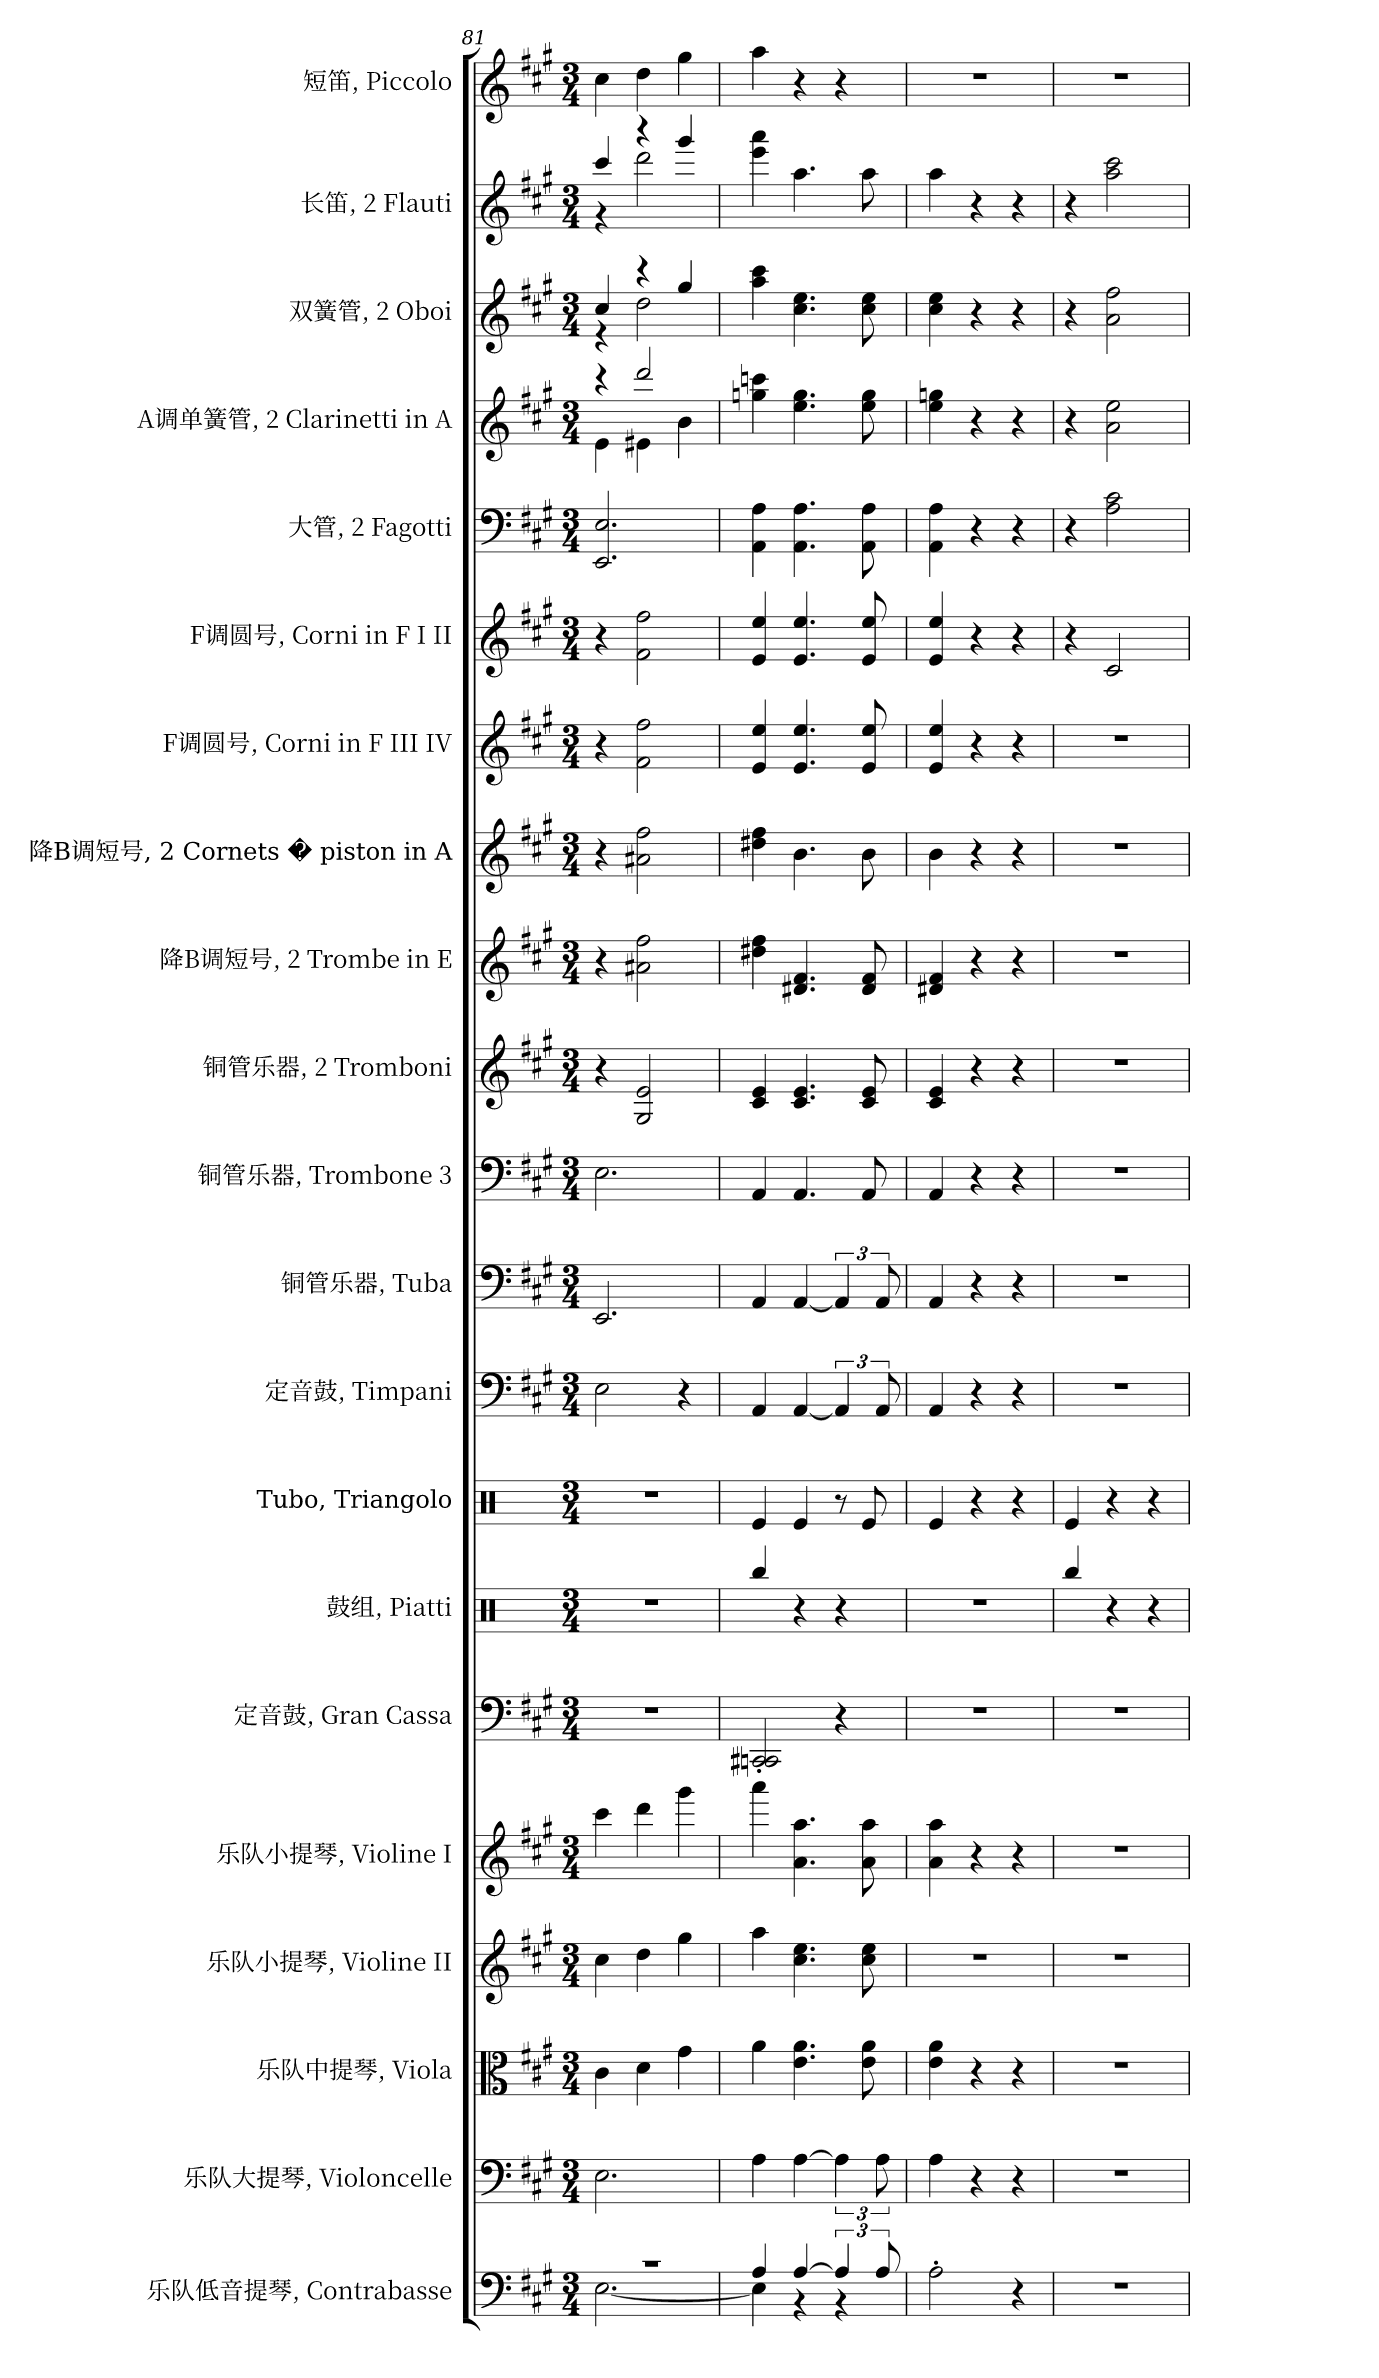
**kern	**kern	**kern	**kern	**kern	**kern	**kern	**kern	**kern	**kern	**kern	**kern	**kern	**kern	**kern	**kern	**kern	**kern	**kern	**kern	**kern
*part21	*part20	*part19	*part18	*part17	*part16	*part15	*part14	*part13	*part12	*part11	*part10	*part9	*part8	*part7	*part6	*part5	*part4	*part3	*part2	*part1
*staff21	*staff20	*staff19	*staff18	*staff17	*staff16	*staff15	*staff14	*staff13	*staff12	*staff11	*staff10	*staff9	*staff8	*staff7	*staff6	*staff5	*staff4	*staff3	*staff2	*staff1
*I"乐队低音提琴, Contrabasse	*I"乐队大提琴, Violoncelle	*I"乐队中提琴, Viola	*I"乐队小提琴, Violine II	*I"乐队小提琴, Violine I	*I"定音鼓, Gran Cassa	*I"鼓组, Piatti	*I"Tubo, Triangolo	*I"定音鼓, Timpani	*I"铜管乐器, Tuba	*I"铜管乐器, Trombone 3	*I"铜管乐器, 2 Tromboni	*I"降B调短号, 2 Trombe in E	*I"降B调短号, 2 Cornets � piston in A	*I"F调圆号, Corni in F III IV	*I"F调圆号, Corni in F I II	*I"大管, 2 Fagotti	*I"A调单簧管, 2 Clarinetti in A	*I"双簧管, 2 Oboi	*I"长笛, 2 Flauti	*I"短笛, Piccolo
*I'Cbs.	*	*	*	*	*	*	*I'Tu.	*I'Timp.	*	*	*	*	*I'B♭ Cnt.	*	*	*	*I'A Cl.	*I'Ob.	*I'Fl.	*I'Picc.
*clefF4	*clefF4	*clefC3	*clefG2	*clefG2	*clefF4	*clefX	*clefX	*clefF4	*clefF4	*clefF4	*clefG2	*clefG2	*clefG2	*clefG2	*clefG2	*clefF4	*clefG2	*clefG2	*clefG2	*clefG2
*ITrd7c12	*	*	*	*	*	*	*	*	*	*	*	*ITrd1c2	*ITrd1c2	*ITrd4c7	*ITrd4c7	*	*ITrd2c3	*	*	*ITrd-7c-12
*k[f#c#g#]	*k[f#c#g#]	*k[f#c#g#]	*k[f#c#g#]	*k[f#c#g#]	*k[f#c#g#]	*k[]	*k[]	*k[f#c#g#]	*k[f#c#g#]	*k[f#c#g#]	*k[f#c#g#]	*k[f#]	*k[f#]	*k[f#c#]	*k[f#c#]	*k[f#c#g#]	*k[f#c#g#d#a#e#]	*k[f#c#g#]	*k[f#c#g#]	*k[f#c#g#]
*M3/4	*M3/4	*M3/4	*M3/4	*M3/4	*M3/4	*M3/4	*M3/4	*M3/4	*M3/4	*M3/4	*M3/4	*M3/4	*M3/4	*M3/4	*M3/4	*M3/4	*M3/4	*M3/4	*M3/4	*M3/4
*MM210	*MM210	*MM210	*MM210	*MM210	*MM210	*MM210	*MM210	*MM210	*MM210	*MM210	*MM210	*MM210	*MM210	*MM210	*MM210	*MM210	*MM210	*MM210	*MM210	*MM210
=81	=81	=81	=81	=81	=81	=81	=81	=81	=81	=81	=81	=81	=81	=81	=81	=81	=81	=81	=81	=81
*^	*	*	*	*	*	*	*	*	*	*	*	*	*	*	*	*	*^	*^	*^	*
2.r	[2.EE\	2.E\	4c#\	4cc#\	4ccc#\	2.r	2.r	2.r	2E\	2.EE/	2.E\	4r	4r	4r	4r	4r	2.EE/ 2.E/	4r	4c#\	4cc#/	4r	4ccc#/	4r	4ccc#\
*	*	*	*	*	*	*	*	*	*	*	*	*	*	*	*	*	*	*	*	*	*	*	*	*MM195
.	.	.	4d\	4dd\	4ddd\	.	.	.	.	.	.	2G#/ 2e/	2g#X\ 2ee\	2g#X\ 2ee\	2B\ 2b\	2B\ 2b\	.	2bb/	4c##X\	4r	2dd\	4r	2ddd\	4ddd\
*	*	*	*	*	*	*	*	*	*	*	*	*	*	*	*	*	*	*	*	*	*	*	*	*MM185
.	.	.	4g#\	4gg#\	4ggg#\	.	.	.	4r	.	.	.	.	.	.	.	.	.	4g#\	4gg#/	.	4ggg#/	.	4ggg#\
*	*	*	*	*	*	*	*	*	*	*	*	*	*	*	*	*	*	*v	*v	*	*	*v	*v	*
*	*	*	*	*	*	*	*	*	*	*	*	*	*	*	*	*	*	*	*v	*v	*	*
=82	=82	=82	=82	=82	=82	=82	=82	=82	=82	=82	=82	=82	=82	=82	=82	=82	=82	=82	=82	=82	=82
*	*	*	*	*	*	*	*	*	*	*	*	*	*	*	*	*	*	*	*	*	*MM200
4AA/	4EE\]	4A\	4a\	4aa\	4aaa\	2CCn/' 2CC#X/'	4Rbb/	4Re/	4AA/	4AA/	4AA/	4c#/ 4e/	4cc#X\ 4ee\	4cc#X\ 4ee\	4A/ 4a/	4A/ 4a/	4AA\ 4A\	4een\ 4aan\	4aa\ 4ccc#\	4eee\ 4aaa\	4aaa\
[4AA/	4r	[4A\	4.e\ 4.a\	4.cc#\ 4.ee\	4.a\ 4.aa\	.	4r	4Re/	[4AA/	[4AA/	4.AA/	4.c#/ 4.e/	4.c#X/ 4.e/	4.a\	4.A/ 4.a/	4.A/ 4.a/	4.AA\ 4.A\	4.cc#\ 4.ee\	4.cc#\ 4.ee\	4.aa\	4r
*	*	*	*	*	*	*	*	*	*	*	*	*	*	*	*	*	*	*	*	*	*MM175
6AA/]	4r	6A\]	.	.	.	4r	4r	8r	6AA/]	6AA/]	.	.	.	.	.	.	.	.	.	.	4r
.	.	.	8e\ 8a\	8cc#\ 8ee\	8a\ 8aa\	.	.	8Re/	.	.	8AA/	8c#/ 8e/	8c#/ 8e/	8a\	8A/ 8a/	8A/ 8a/	8AA\ 8A\	8cc#\ 8ee\	8cc#\ 8ee\	8aa\	.
12AA/	.	12A\	.	.	.	.	.	.	12AA/	12AA/	.	.	.	.	.	.	.	.	.	.	.
*v	*v	*	*	*	*	*	*	*	*	*	*	*	*	*	*	*	*	*	*	*	*
=83	=83	=83	=83	=83	=83	=83	=83	=83	=83	=83	=83	=83	=83	=83	=83	=83	=83	=83	=83	=83
*	*	*	*	*	*	*	*	*	*	*	*	*	*	*	*	*	*	*	*	*MM200
2AA'\	4A\	4e\ 4a\	2.r	4a\ 4aa\	2.r	2.r	4Re/	4AA/	4AA/	4AA/	4c#/ 4e/	4c#X/ 4e/	4a\	4A/ 4a/	4A/ 4a/	4AA\ 4A\	4cc#\ 4een\	4cc#\ 4ee\	4aa\	2.r
.	4r	4r	.	4r	.	.	4r	4r	4r	4r	4r	4r	4r	4r	4r	4r	4r	4r	4r	.
4r	4r	4r	.	4r	.	.	4r	4r	4r	4r	4r	4r	4r	4r	4r	4r	4r	4r	4r	.
=84	=84	=84	=84	=84	=84	=84	=84	=84	=84	=84	=84	=84	=84	=84	=84	=84	=84	=84	=84	=84
*	*	*	*	*	*	*	*	*	*	*	*	*	*	*	*	*	*	*	*	*MM200
2.r	2.r	2.r	2.r	2.r	2.r	4Rbb/	4Re/	2.r	2.r	2.r	2.r	2.r	2.r	2.r	4r	4r	4r	4r	4r	2.r
.	.	.	.	.	.	4r	4r	.	.	.	.	.	.	.	2F#/	2A\ 2c#\	2f#\ 2cc#\	2a\ 2ff#\	2aa\ 2ccc#\	.
.	.	.	.	.	.	4r	4r	.	.	.	.	.	.	.	.	.	.	.	.	.
=	=	=	=	=	=	=	=	=	=	=	=	=	=	=	=	=	=	=	=	=
*-	*-	*-	*-	*-	*-	*-	*-	*-	*-	*-	*-	*-	*-	*-	*-	*-	*-	*-	*-	*-
